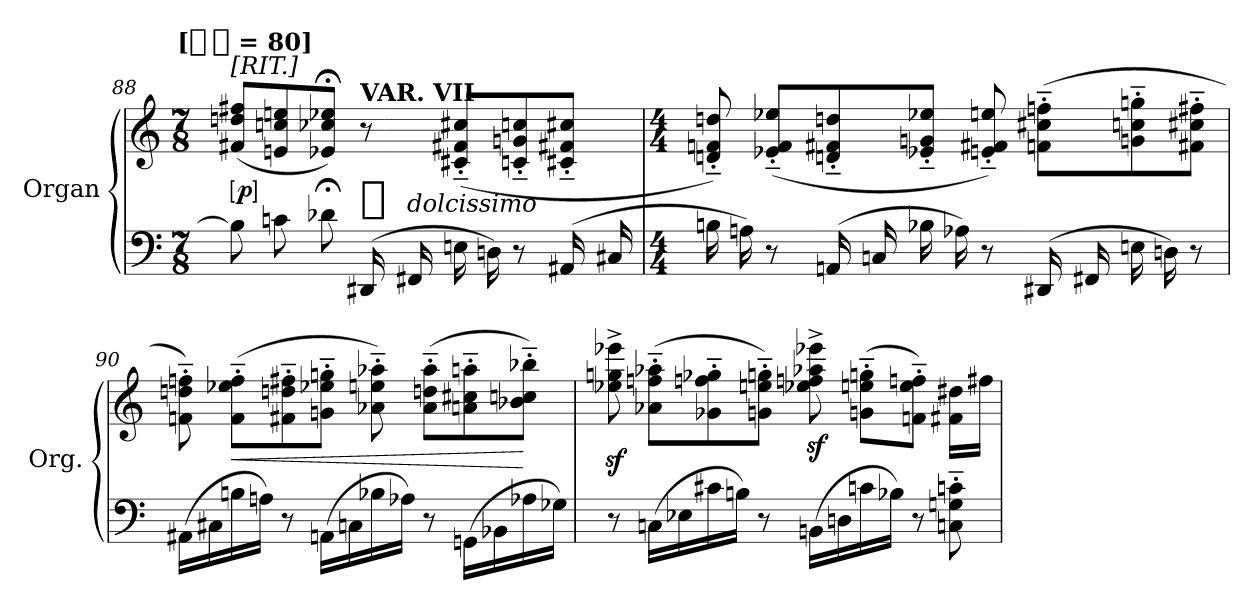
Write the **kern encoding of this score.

**kern	**kern	**dynam
*part1	*part1	*part1
*staff2	*staff1	*staff1/2
*I"Organ	*	*
*I'Org.	*	*
*clefF4	*clefG2	*
*k[]	*k[]	*
*C:	*C:	*
!!LO:TX:omd:t=[[quarter-dot] = 80]
*M7/8	*M7/8	*
*MM120	*MM120	*
=88	=88	=88
!	!LO:TX:a:t=[RIT.]	!
!	!	!LO:DY:ed=brack
8B]	(8f#X/ 8ddn/ 8ff#X/L	p
8cn	8en 8ccn 8een	.
8d-X;<	8e-X;< 8cc-X;< 8ee-X;<J)	.
*	*MM104	*
!	!LO:TX:a:B:t=VAR. VII	!
!	!	!LO:DY:t=%s dolcissimo
(16DD#X	8r	p
16FF#X	.	.
16En	(8c#X'~ 8f#X'~ 8cc#X'~L	.
16Dn)	.	.
8r	8cn'~ 8gn'~ 8ccn'~	.
(16AA#X	8c#X'~ 8f#X'~ 8cc#X'~J	.
16C#X	.	.
=89	=89	=89
*M4/4	*M4/4	*
16Bn	8dn'~ 8fn'~ 8ddn'~)	.
16An)	.	.
8r	(8e-X'~ 8f'~ 8ee-X'~L	.
(16AAn	8dn'~ 8f#X'~ 8ddn'~	.
16Cn	.	.
16B-X	8e-X'~ 8gn'~ 8ee-X'~J	.
16A-X)	.	.
8r	8en'~ 8f#X'~ 8een'~)	.
(16DD#X	(8fn'~ 8cc#X'~ 8ffn'~L	.
16FF#X	.	.
16En	8gn'~ 8ccn'~ 8ggn'~	.
16Dn)	.	.
8r	8f#X'~ 8cc#X'~ 8ff#X'~J	.
=90	=90	=90
(16AA#XLL	8fn'~ 8ddn'~ 8ffn'~)	.
16C#X	.	.
!	!	!LO:HP:b
16Bn	(8f'~ 8ee-X'~ 8ff'~L	<
16AnJJ)	.	.
8r	8f#X'~ 8ddn'~ 8ff#X'~	.
(16AAnLL	8gn'~ 8ee-X'~ 8ggn'~J	.
16Cn	.	.
16B-X	8a-X'~ 8een'~ 8aa-X'~)	.
16A-XJJ)	.	.
8r	(8a-'~ 8ddn'~ 8aa-'~L	.
(16GGnLL	8an'~ 8cc#X'~ 8aan'~	.
16BB-X	.	.
16A-X	8b-X'~ 8ccn'~ 8bb-X'~J)	[
16G-XJJ)	.	.
=91	=91	=91
8r	8ee-Xz^ 8ggnz^ 8eee-Xz^	.
(16CnLL	(8a-X'~ 8ffn'~ 8aa-X'~L	.
16E-X	.	.
16c#X	8g-X'~ 8ffn'~ 8gg-X'~	.
16BnJJ)	.	.
8r	8gn'~ 8een'~ 8ggn'~J)	.
(16BBnLL	8ee-Xz^ 8ffnz^ 8aa-Xz^ 8eee-Xz^	.
16Dn	.	.
16cn	(8gn'~ 8een'~ 8ggn'~L	.
16B-XJJ)	.	.
8r	8fn'~ 8ee'~ 8ffn'~J)	.
8Cn'~ 8Gn'~ 8cn'~	16f#X 16dd#XLL	.
.	16ff#XJJ	.
=	=	=
*-	*-	*-
